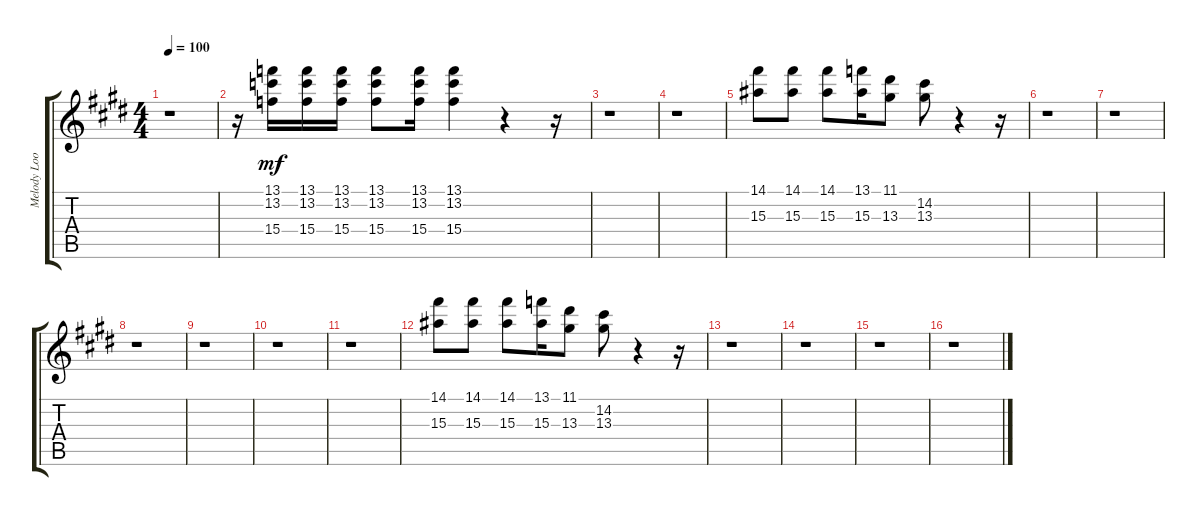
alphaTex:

\track ("Melody Loop" "Melody Loo") {instrument banjo}
\staff {score tabs}
\tuning (E4 B3 G3 D3 A2 E2) {hide}
\displaytranspose 12
\ts (4 4)
\tempo 100
\clef g2
\ks e
r.1{dy mf} |
r.16 (13.1 13.2 15.4).16 (13.1 13.2 15.4).16 (13.1 13.2 15.4).16 (13.1 13.2 15.4).8 (13.1 13.2 15.4).16 (13.1 13.2 15.4).4 r.4 r.16 |
r.1 |
r.1 |
(14.1 15.3).8 (14.1 15.3).8 (14.1 15.3).8 (13.1 15.3).16 (11.1 13.3).8 (14.2 13.3).8 r.4 r.16 |
r.1 |
r.1 |
r.1 |
r.1 |
r.1 |
r.1 |
(14.1 15.3).8 (14.1 15.3).8 (14.1 15.3).8 (13.1 15.3).16 (11.1 13.3).8 (14.2 13.3).8 r.4 r.16 |
r.1 |
r.1 |
r.1 |
r.1
